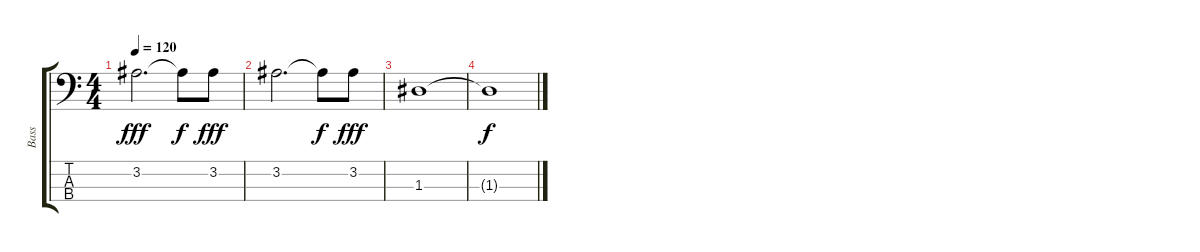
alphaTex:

\track ("Bass" "Bass") {instrument synthbass1}
\staff {score tabs}
\tuning (C-1 G2 D2 A1) {hide}
\ts (4 4)
\tempo 120
\clef f4
\ks c
3.2.2{d dy fff} 3.2{t}.8{dy f} 3.2.8{dy fff} |
3.2.2{d} 3.2{t}.8{dy f} 3.2.8{dy fff} |
1.3.1 |
1.3{t}.1{dy f}
